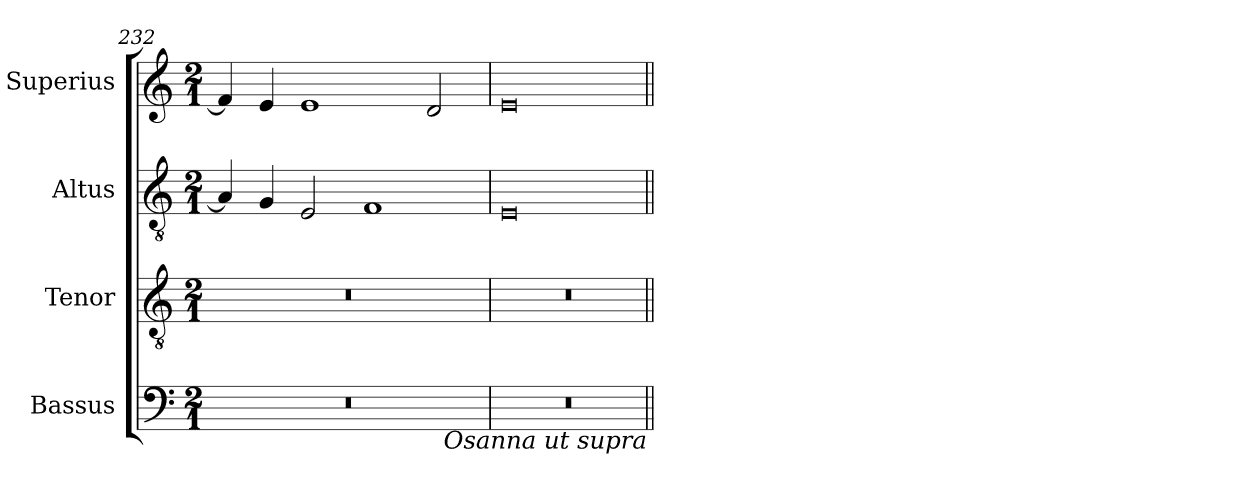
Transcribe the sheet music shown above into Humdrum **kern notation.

**kern	**kern	**kern	**kern
*part4	*part3	*part2	*part1
*staff4	*staff3	*staff2	*staff1
*I"Bassus	*I"Tenor	*I"Altus	*I"Superius
*I'B	*I'T	*I'A	*I'S
*clefF4	*clefGv2	*clefGv2	*clefG2
*k[]	*k[]	*k[]	*k[]
*M2/1	*M2/1	*M2/1	*M2/1
=232	=232	=232	=232
0r	0r	4A/]	4f/]
.	.	4G/	4e/
.	.	2E/	1e
.	.	1F	.
.	.	.	2d/
=233	=233	=233	=233
0r	0r	0E	0e
!LO:TX:b:i:rj:t=Osanna ut supra	!	!	!
=||	=||	=||	=||
*-	*-	*-	*-
